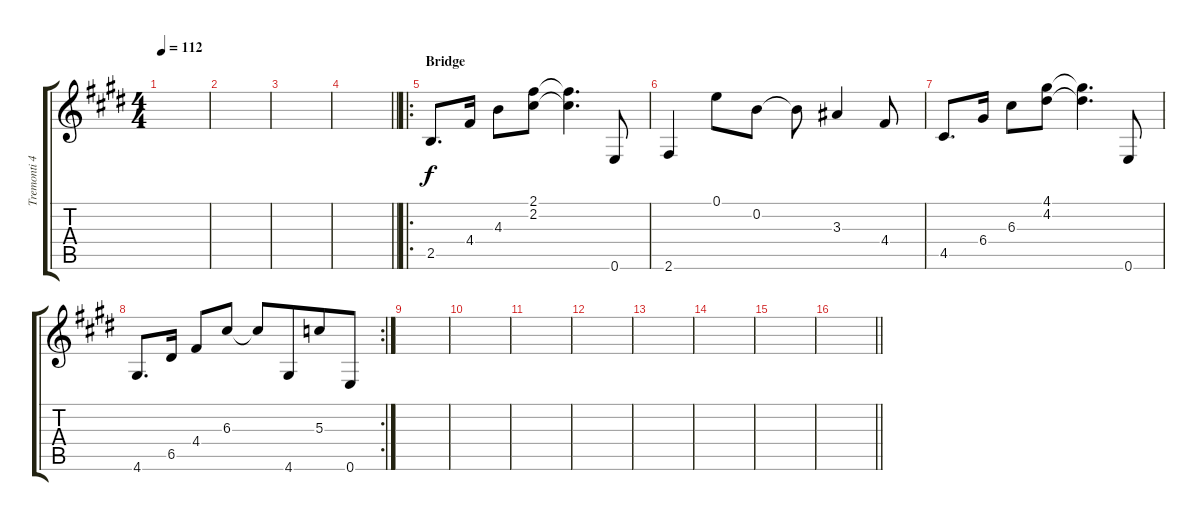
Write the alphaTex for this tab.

\track ("Tremonti 4" "Tremonti 4") {instrument electricguitarclean}
\staff {score tabs}
\tuning (E4 B3 G3 D3 A2 E2) {hide}
\ts (4 4)
\tempo 112
\clef g2
\ks c#minor
|
|
|
\barLineRight lightlight
|
\ro
\section ("" "Bridge")
2.5.8{d} 4.4.16 4.3.8 (2.1 2.2).8 (2.1{t} 2.2{t}).4{d} 0.6.8 |
2.6.4 0.1.8 0.2.8 0.2{t}.8 3.3.4 4.4.8 |
4.5.8{d} 6.4.16 6.3.8 (4.1 4.2).8 (4.1{t} 4.2{t}).4{d} 0.6.8 |
\rc 2
4.6.8{d} 6.5.16 4.4.8 6.3.8 6.3{t}.8 4.6.8{beam merge} 5.3.8 0.6.8 |
|
|
|
|
|
|
|
\barLineRight lightlight
